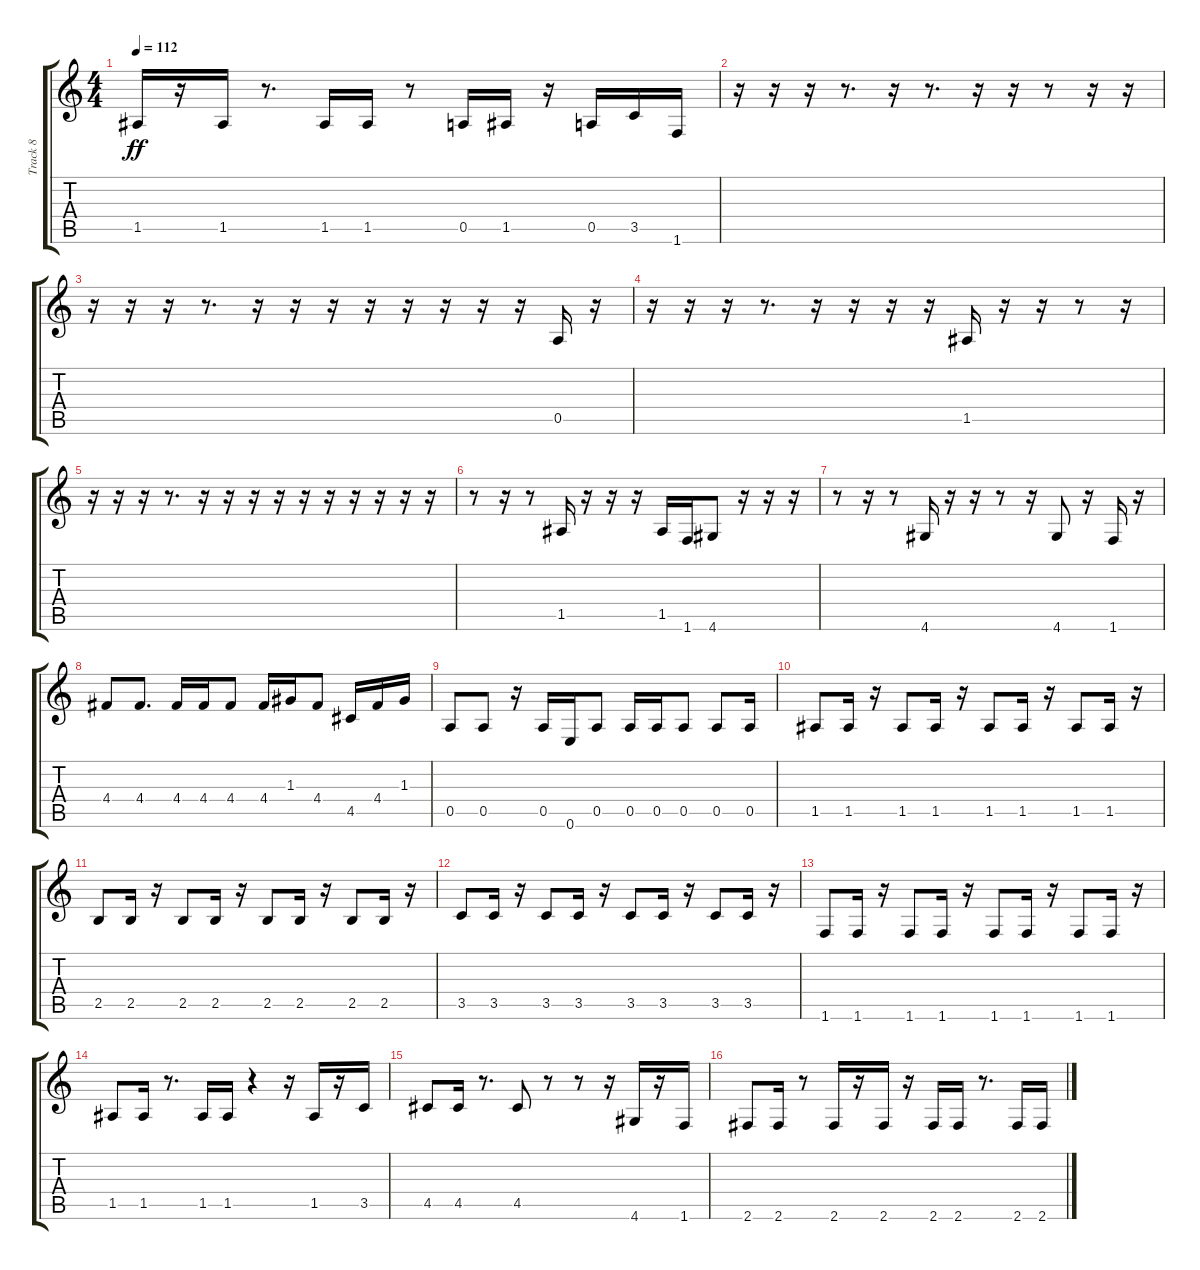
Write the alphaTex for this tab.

\track ("Track 8" "Track 8") {instrument electricbassfinger}
\staff {score tabs}
\tuning (E4 B3 G3 D3 A2 E2) {hide}
\ts (4 4)
\tempo 112
\clef g2
\ks c
1.5.16{dy ff} r.16 1.5.16 r.8{d} 1.5.16 1.5.16 r.8 0.5.16 1.5.16 r.16 0.5.16 3.5.16 1.6.16 |
r.16 r.16 r.16 r.8{d} r.16 r.8{d} r.16 r.16 r.8 r.16 r.16 |
r.16 r.16 r.16 r.8{d} r.16 r.16 r.16 r.16 r.16 r.16 r.16 r.16 0.5.16 r.16 |
r.16 r.16 r.16 r.8{d} r.16 r.16 r.16 r.16 1.5.16 r.16 r.16 r.8 r.16 |
r.16 r.16 r.16 r.8{d} r.16 r.16 r.16 r.16 r.16 r.16 r.16 r.16 r.16 r.16 |
r.8 r.16 r.8 1.5.16 r.16 r.16 r.16 1.5.16 1.6.16 4.6.8 r.16 r.16 r.16 |
r.8 r.16 r.8 4.6.16 r.16 r.16 r.8 r.16 4.6.8 r.16 1.6.16 r.16 |
4.4.8 4.4.8{d} 4.4.16 4.4.16 4.4.8 4.4.16 1.3.16 4.4.8 4.5.16 4.4.16 1.3.16 |
0.5.8 0.5.8 r.16 0.5.16 0.6.16 0.5.8 0.5.16 0.5.16 0.5.8 0.5.8 0.5.16 |
1.5.8 1.5.16 r.16 1.5.8 1.5.16 r.16 1.5.8 1.5.16 r.16 1.5.8 1.5.16 r.16 |
2.5.8 2.5.16 r.16 2.5.8 2.5.16 r.16 2.5.8 2.5.16 r.16 2.5.8 2.5.16 r.16 |
3.5.8 3.5.16 r.16 3.5.8 3.5.16 r.16 3.5.8 3.5.16 r.16 3.5.8 3.5.16 r.16 |
1.6.8 1.6.16 r.16 1.6.8 1.6.16 r.16 1.6.8 1.6.16 r.16 1.6.8 1.6.16 r.16 |
1.5.8{instrument synthbass2} 1.5.16 r.8{d} 1.5.16 1.5.16 r.4 r.16 1.5.16 r.16 3.5.16 |
4.5.8 4.5.16 r.8{d} 4.5.8 r.8 r.8 r.16 4.6.16 r.16 1.6.16 |
2.6.8 2.6.16 r.8 2.6.16 r.16 2.6.16 r.16 2.6.16 2.6.16 r.8{d} 2.6.16 2.6.16
